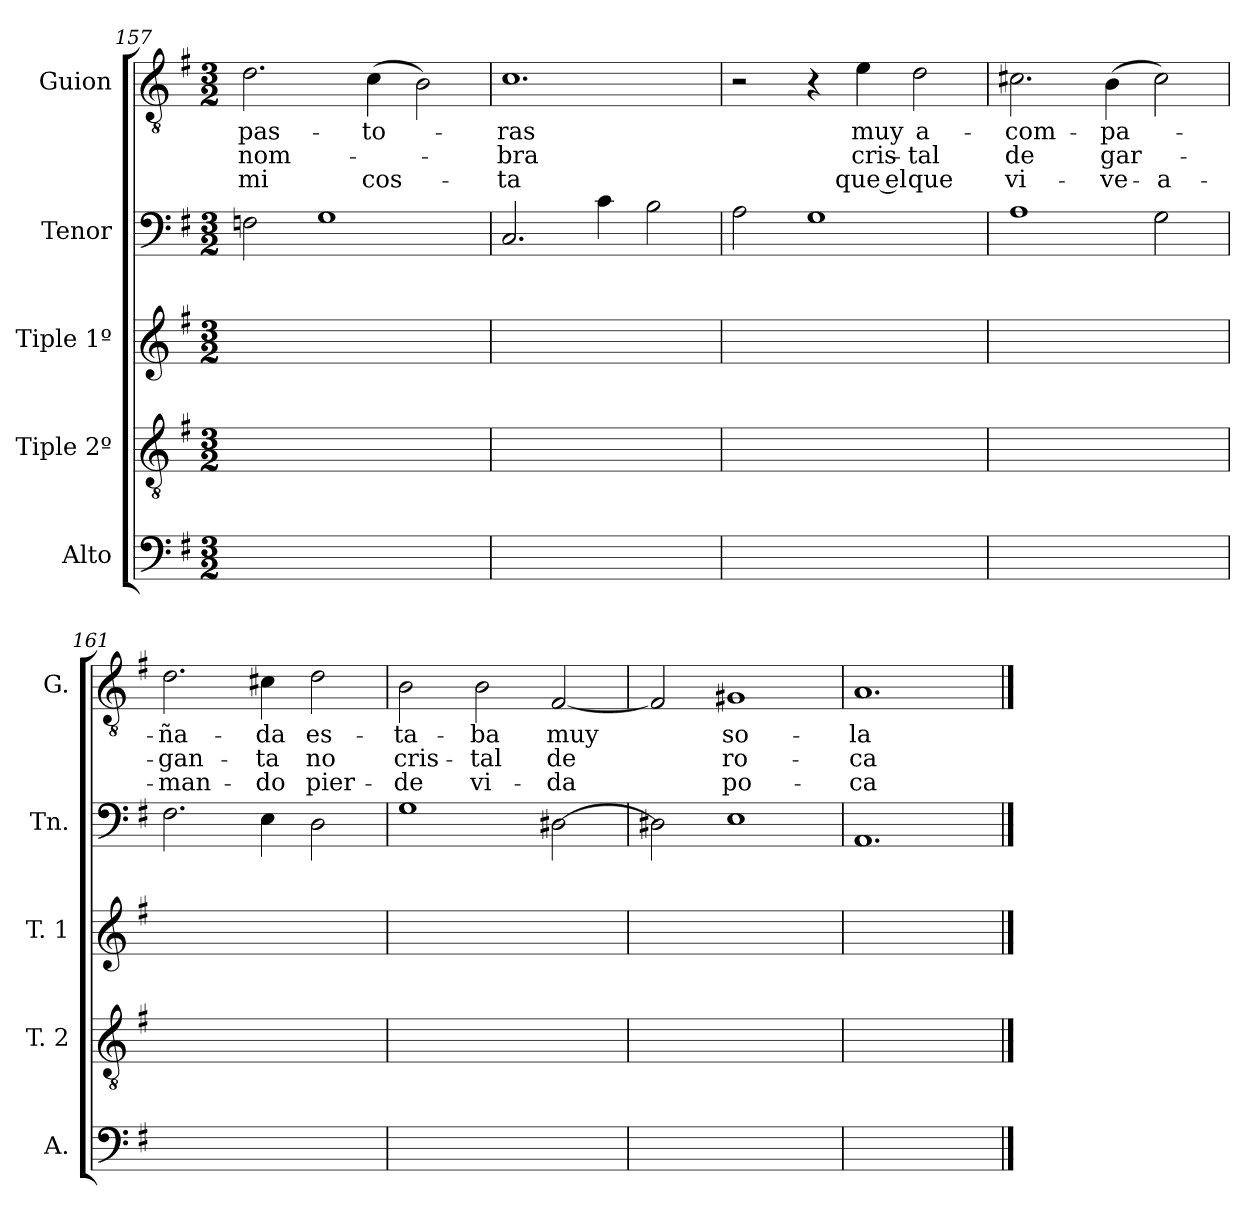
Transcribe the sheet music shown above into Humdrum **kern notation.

**kern	**kern	**kern	**kern	**kern	**text	**text	**text
*part5	*part4	*part3	*part2	*part1	*part1	*part1	*part1
*staff5	*staff4	*staff3	*staff2	*staff1	*staff1	*staff1	*staff1
*I"Alto	*I"Tiple 2º	*I"Tiple 1º	*I"Tenor	*I"Guion	*	*	*
*I'A.	*I'T. 2	*I'T. 1	*I'Tn.	*I'G.	*	*	*
*clefF4	*clefGv2	*clefG2	*clefF4	*clefGv2	*	*	*
*k[f#]	*k[f#]	*k[f#]	*k[f#]	*k[f#]	*	*	*
*M3/2	*M3/2	*M3/2	*M3/2	*M3/2	*	*	*
=157	=157	=157	=157	=157	=157	=157	=157
1.ryy	1.ryy	1.ryy	2Fn	2.d	pas-	nom-	mi
.	.	.	1G	.	.	.	.
.	.	.	.	(4c	-to-	.	cos-
.	.	.	.	2B)	.	.	.
=158	=158	=158	=158	=158	=158	=158	=158
1.ryy	1.ryy	1.ryy	2.C	1.c	-ras	-bra	-ta
.	.	.	4c	.	.	.	.
.	.	.	2B	.	.	.	.
=159	=159	=159	=159	=159	=159	=159	=159
1.ryy	1.ryy	1.ryy	2A	2r	.	.	.
.	.	.	1G	4r	.	.	.
.	.	.	.	4e	muy	cris-	que el
.	.	.	.	2d	a-	-tal	que
=160	=160	=160	=160	=160	=160	=160	=160
1.ryy	1.ryy	1.ryy	1A	2.c#X	-com-	de	vi-
.	.	.	.	(4B	-pa-	gar-	-ve-
.	.	.	2G	2c#)	.	.	-a-
=161	=161	=161	=161	=161	=161	=161	=161
1.ryy	1.ryy	1.ryy	2.F#	2.d	-ña-	-gan-	-man-
.	.	.	4E	4c#X	-da	-ta	-do
.	.	.	2D	2d	es-	no	pier-
=162	=162	=162	=162	=162	=162	=162	=162
1.ryy	1.ryy	1.ryy	1G	2B	-ta-	cris-	-de
.	.	.	.	2B	-ba	-tal	vi-
.	.	.	[2D#X	[2F#	muy	de	-da
=163	=163	=163	=163	=163	=163	=163	=163
1.ryy	1.ryy	1.ryy	2D#X]	2F#]	.	.	.
.	.	.	1E	1G#X	so-	ro-	po-
=164	=164	=164	=164	=164	=164	=164	=164
1.ryy	1.ryy	1.ryy	1.AA	1.A	-la	-ca	-ca
==	==	==	==	==	==	==	==
*-	*-	*-	*-	*-	*-	*-	*-
